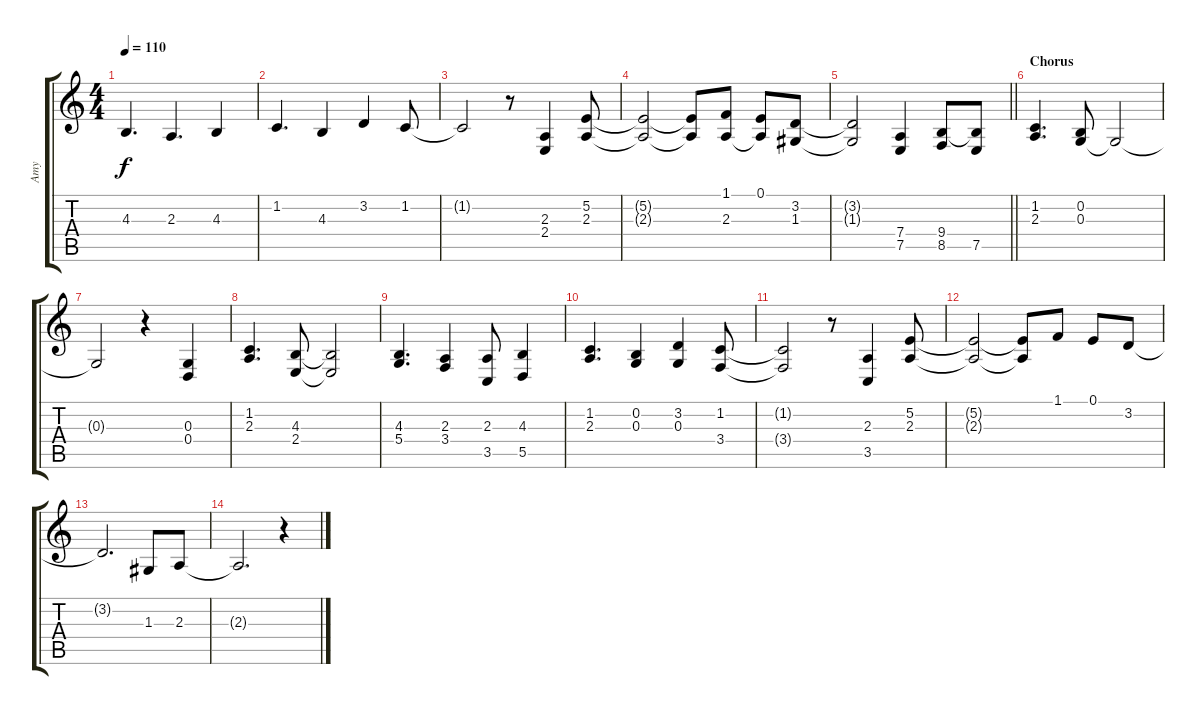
\track ("Amy " "Amy ") {instrument oboe}
\staff {score tabs}
\tuning (E4 B3 G3 D3 A2 E2) {hide}
\ts (4 4)
\tempo 110
\clef g2
\ks c
4.3.4{d dy f} 2.3.4{d} 4.3.4 |
1.2.4{d} 4.3.4 3.2.4 1.2.8 |
1.2{t}.2 r.8 (2.3 2.4).4 (5.2 2.3).8 |
(5.2{t} 2.3{t}).2 (5.2{t} 2.3{t}).8 (1.1 2.3).8 (0.1 2.3{t}).8 (3.2 1.3).8 |
\barLineRight lightlight
(3.2{t} 1.3{t}).2 (7.4 7.5).4 (9.4 8.5).8 (9.4{t} 7.5).8 |
\section ("" "Chorus")
(1.2 2.3).4{d} (0.2 0.3).8 0.3{t}.2 |
0.3{t}.2 r.4 (0.3 0.4).4 |
(1.2 2.3).4{d} (4.3 2.4).8 (4.3{t} 2.4{t}).2 |
(4.3 5.4).4{d} (2.3 3.4).4 (2.3 3.5).8 (4.3 5.5).4 |
(1.2 2.3).4{d} (0.2 0.3).4 (3.2 0.3).4 (1.2 3.4).8 |
(1.2{t} 3.4{t}).2 r.8 (2.3 3.5).4 (5.2 2.3).8 |
(5.2{t} 2.3{t}).2 (5.2{t} 2.3{t}).8 1.1.8 0.1.8 3.2.8 |
3.2{t}.2{d} 1.3.8 2.3.8 |
2.3{t}.2{d} r.4
